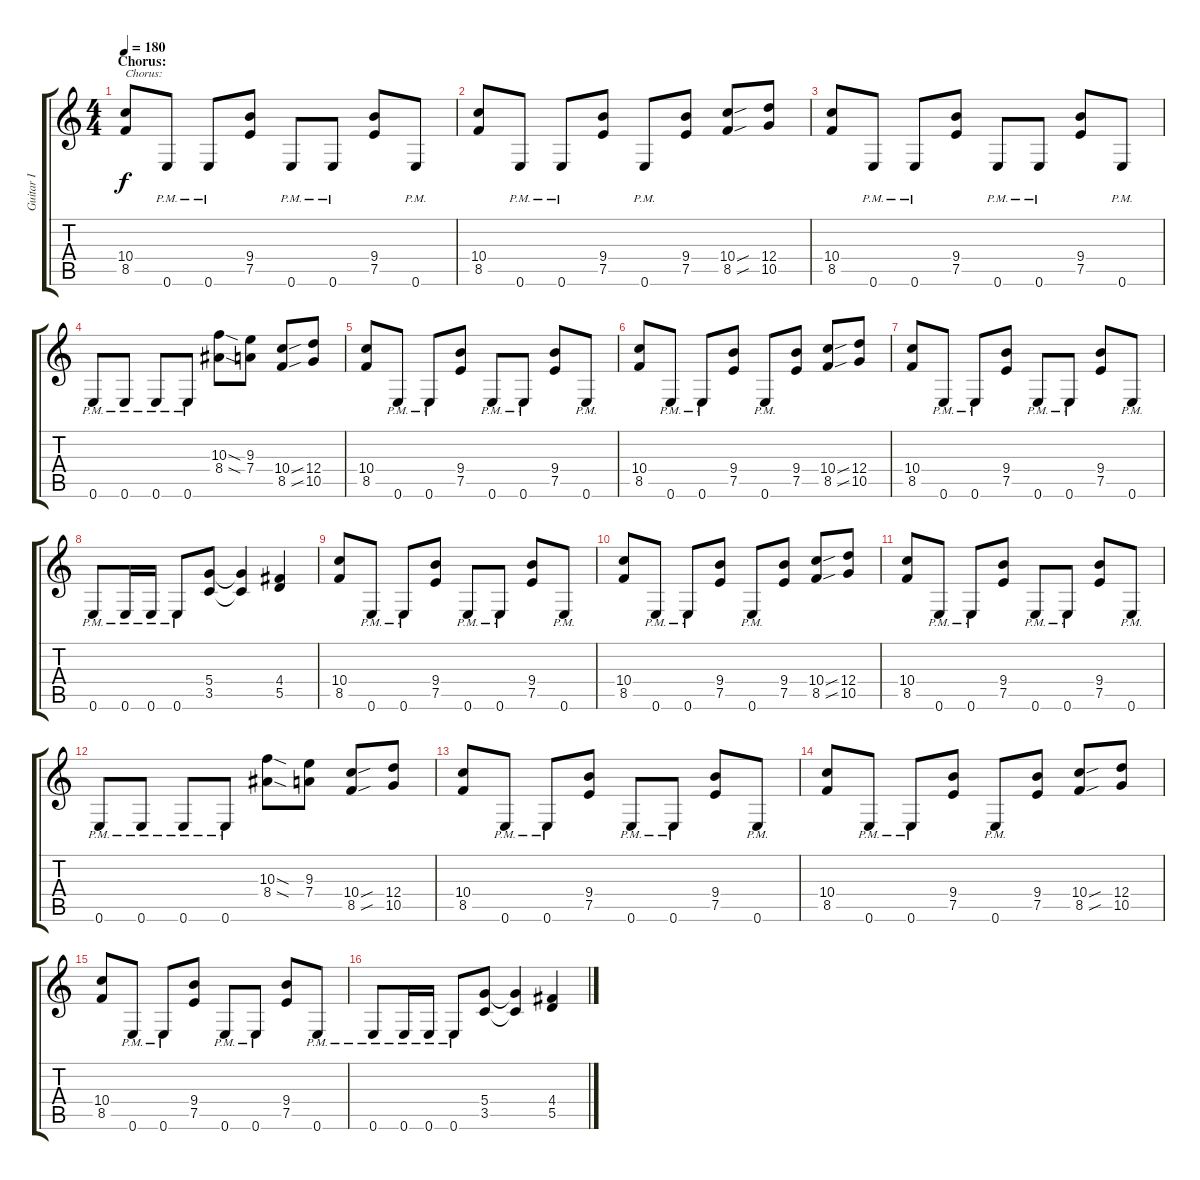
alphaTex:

\track ("Guitar I" "Guitar I") {instrument distortionguitar}
\staff {score tabs}
\tuning (E4 B3 G3 D3 A2 E2) {hide}
\ts (4 4)
\section ("" "Chorus:")
\tempo 180
\clef g2
\ks c
(10.4 8.5).8{txt "Chorus:" dy f} 0.6{pm}.8 0.6{pm}.8 (9.4 7.5).8 0.6{pm}.8 0.6{pm}.8 (9.4 7.5).8 0.6{pm}.8 |
(10.4 8.5).8 0.6{pm}.8 0.6{pm}.8 (9.4 7.5).8 0.6{pm}.8 (9.4 7.5).8 (10.4{sou} 8.5{sou}).8 (12.4 10.5).8 |
(10.4 8.5).8 0.6{pm}.8 0.6{pm}.8 (9.4 7.5).8 0.6{pm}.8 0.6{pm}.8 (9.4 7.5).8 0.6{pm}.8 |
0.6{pm}.8 0.6{pm}.8 0.6{pm}.8 0.6{pm}.8 (10.3{sod} 8.4{sod}).8 (9.3 7.4).8 (10.4{sou} 8.5{sou}).8 (12.4 10.5).8 |
(10.4 8.5).8 0.6{pm}.8 0.6{pm}.8 (9.4 7.5).8 0.6{pm}.8 0.6{pm}.8 (9.4 7.5).8 0.6{pm}.8 |
(10.4 8.5).8 0.6{pm}.8 0.6{pm}.8 (9.4 7.5).8 0.6{pm}.8 (9.4 7.5).8 (10.4{sou} 8.5{sou}).8 (12.4 10.5).8 |
(10.4 8.5).8 0.6{pm}.8 0.6{pm}.8 (9.4 7.5).8 0.6{pm}.8 0.6{pm}.8 (9.4 7.5).8 0.6{pm}.8 |
0.6{pm}.8 0.6{pm}.16 0.6{pm}.16 0.6{pm}.8 (5.4 3.5).8 (5.4{t} 3.5{t}).4 (4.4 5.5).4 |
(10.4 8.5).8 0.6{pm}.8 0.6{pm}.8 (9.4 7.5).8 0.6{pm}.8 0.6{pm}.8 (9.4 7.5).8 0.6{pm}.8 |
(10.4 8.5).8 0.6{pm}.8 0.6{pm}.8 (9.4 7.5).8 0.6{pm}.8 (9.4 7.5).8 (10.4{sou} 8.5{sou}).8 (12.4 10.5).8 |
(10.4 8.5).8 0.6{pm}.8 0.6{pm}.8 (9.4 7.5).8 0.6{pm}.8 0.6{pm}.8 (9.4 7.5).8 0.6{pm}.8 |
0.6{pm}.8 0.6{pm}.8 0.6{pm}.8 0.6{pm}.8 (10.3{sod} 8.4{sod}).8 (9.3 7.4).8 (10.4{sou} 8.5{sou}).8 (12.4 10.5).8 |
(10.4 8.5).8 0.6{pm}.8 0.6{pm}.8 (9.4 7.5).8 0.6{pm}.8 0.6{pm}.8 (9.4 7.5).8 0.6{pm}.8 |
(10.4 8.5).8 0.6{pm}.8 0.6{pm}.8 (9.4 7.5).8 0.6{pm}.8 (9.4 7.5).8 (10.4{sou} 8.5{sou}).8 (12.4 10.5).8 |
(10.4 8.5).8 0.6{pm}.8 0.6{pm}.8 (9.4 7.5).8 0.6{pm}.8 0.6{pm}.8 (9.4 7.5).8 0.6{pm}.8 |
0.6{pm}.8 0.6{pm}.16 0.6{pm}.16 0.6{pm}.8 (5.4 3.5).8 (5.4{t} 3.5{t}).4 (4.4 5.5).4
